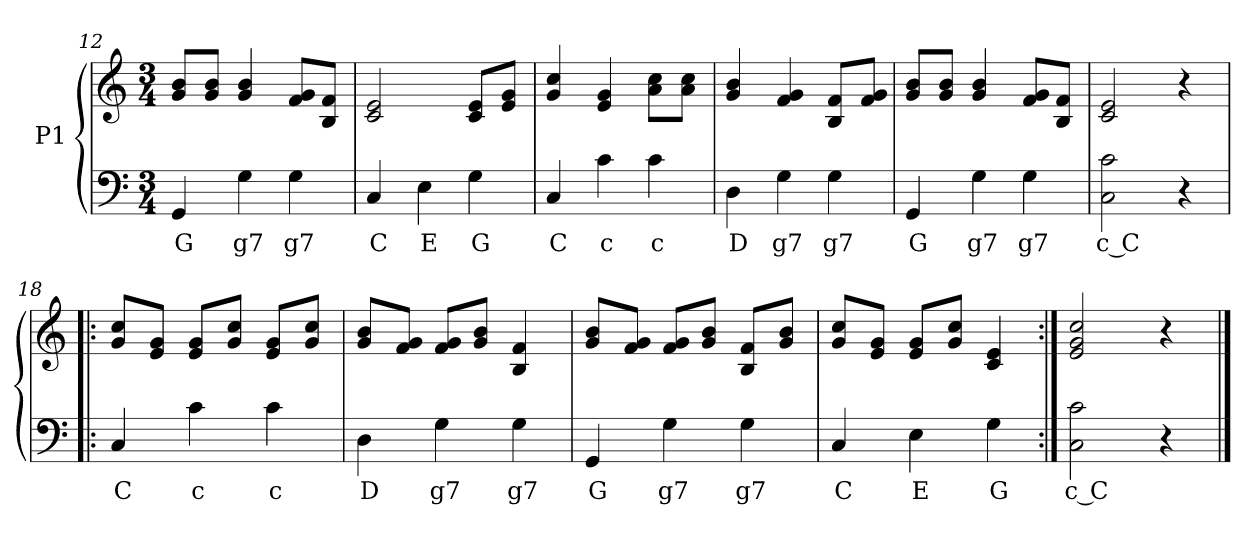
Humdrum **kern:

**kern	**text	**kern
*part1	*part1	*part1
*staff2	*staff2	*staff1
*I"P1	*	*
!!LO:LB:g=z
*clefF4	*	*clefG2
*k[]	*	*k[]
*C:	*	*C:
*M3/4	*	*M3/4
=12	=12	=12
!	!LO:LY:b:color=#000000	!
4GGi/	G	8gi/ 8biL
.	.	8gi/ 8biJ
!	!LO:LY:b:color=#000000	!
4Gi\	g7	4gi/ 4bi
!	!LO:LY:b:color=#000000	!
4Gi\	g7	8fi/ 8giL
.	.	8Bi/ 8fiJ
=13	=13	=13
!	!LO:LY:b:color=#000000	!
4Ci/	C	2ci/ 2ei
!	!LO:LY:b:color=#000000	!
4Ei\	E	.
!	!LO:LY:b:color=#000000	!
4Gi\	G	8ci/ 8eiL
.	.	8ei/ 8giJ
=14	=14	=14
!	!LO:LY:b:color=#000000	!
4Ci/	C	4gi/ 4cci
!	!LO:LY:b:color=#000000	!
4ci\	c	4ei/ 4gi
!	!LO:LY:b:color=#000000	!
4ci\	c	8ai\ 8cciL
.	.	8ai\ 8cciJ
=15	=15	=15
!	!LO:LY:b:color=#000000	!
4Di\	D	4gi/ 4bi
!	!LO:LY:b:color=#000000	!
4Gi\	g7	4fi/ 4gi
!	!LO:LY:b:color=#000000	!
4Gi\	g7	8Bi/ 8fiL
.	.	8fi/ 8giJ
=16	=16	=16
!	!LO:LY:b:color=#000000	!
4GGi/	G	8gi/ 8biL
.	.	8gi/ 8biJ
!	!LO:LY:b:color=#000000	!
4Gi\	g7	4gi/ 4bi
!	!LO:LY:b:color=#000000	!
4Gi\	g7	8fi/ 8giL
.	.	8Bi/ 8fiJ
=17	=17	=17
!	!LO:LY:b:color=#000000	!
2Ci\ 2ci	c C	2ci/ 2ei
4r	.	4r
!!LO:LB:g=z
=18!|:	=18!|:	=18!|:
!	!LO:LY:b:color=#000000	!
4Ci/	C	8gi/ 8cciL
.	.	8ei/ 8giJ
!	!LO:LY:b:color=#000000	!
4ci\	c	8ei/ 8giL
.	.	8gi/ 8cciJ
!	!LO:LY:b:color=#000000	!
4ci\	c	8ei/ 8giL
.	.	8gi/ 8cciJ
=19	=19	=19
!	!LO:LY:b:color=#000000	!
4Di\	D	8gi/ 8biL
.	.	8fi/ 8giJ
!	!LO:LY:b:color=#000000	!
4Gi\	g7	8fi/ 8giL
.	.	8gi/ 8biJ
!	!LO:LY:b:color=#000000	!
4Gi\	g7	4Bi/ 4fi
!!LO:LB:g=z
=20	=20	=20
!	!LO:LY:b:color=#000000	!
4GGi/	G	8gi/ 8biL
.	.	8fi/ 8giJ
!	!LO:LY:b:color=#000000	!
4Gi\	g7	8fi/ 8giL
.	.	8gi/ 8biJ
!	!LO:LY:b:color=#000000	!
4Gi\	g7	8Bi/ 8fiL
.	.	8gi/ 8biJ
=21	=21	=21
!	!LO:LY:b:color=#000000	!
4Ci/	C	8gi/ 8cciL
.	.	8ei/ 8giJ
!	!LO:LY:b:color=#000000	!
4Ei\	E	8ei/ 8giL
.	.	8gi/ 8cciJ
!	!LO:LY:b:color=#000000	!
4Gi\	G	4ci/ 4ei
=22:|!	=22:|!	=22:|!
!	!LO:LY:b:color=#000000	!
2Ci\ 2ci	c C	2ei/ 2gi 2cci
4r	.	4r
==	==	==
*-	*-	*-
